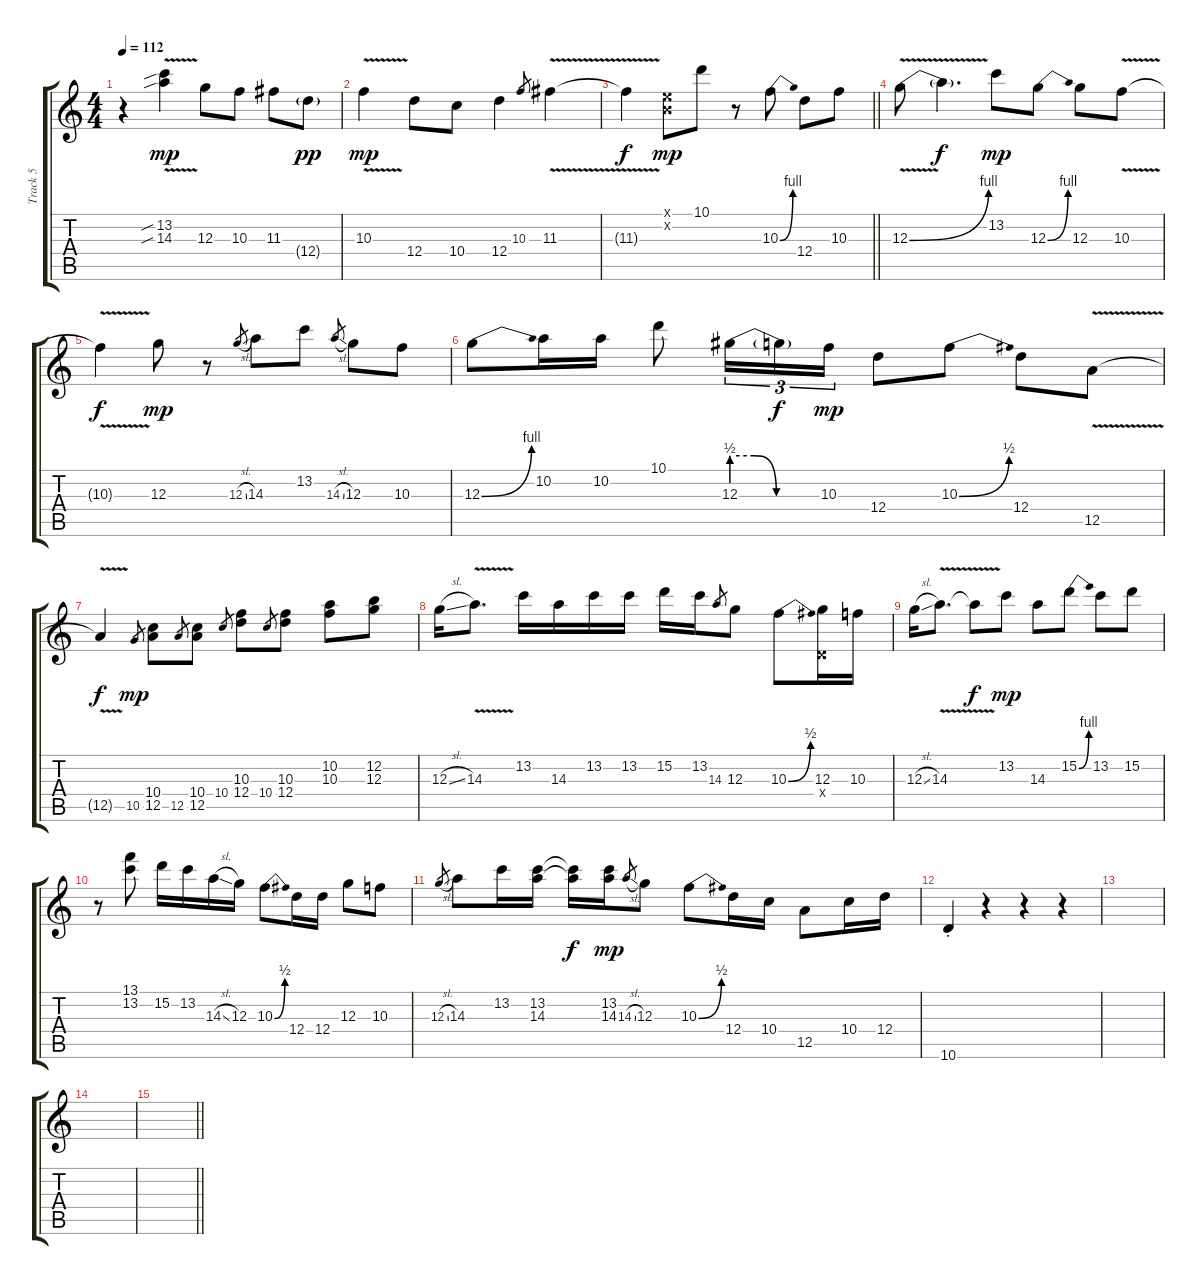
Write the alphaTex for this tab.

\track ("Track 5" "Track 5") {instrument overdrivenguitar}
\staff {score tabs}
\tuning (E4 B3 G3 D3 A2 E2) {hide}
\ts (4 4)
\tempo 112
\clef g2
\ks c
r.4{dy mp} (13.2{v sib} 14.3{v sib}).4 12.3.8 10.3.8 11.3.8 12.4{g}.8{dy pp} |
10.3{v}.4{dy mp} 12.4.8 10.4.8 12.4.4 10.3.8{gr} 11.3{v}.4 |
\barLineRight lightlight
11.3{t}.4{dy f} (0.1{x} 0.2{x}).8{dy mp} 10.1.8 r.8 10.3{be (bend 0 0 60 4)}.8 12.4.8 10.3.8 |
12.3{be (bend 0 0 60 4) v}.8 12.3{t}.4{d dy f} 13.2.8{dy mp} 12.3{be (bend 0 0 60 4)}.8 12.3.8 10.3{v}.8 |
10.3{t}.4{dy f} 12.3.8{dy mp} r.8 12.3{sl}.8{gr} 14.3.8 13.2.8 14.3{sl}.8{gr} 12.3.8 10.3.8 |
12.3{be (bend 0 0 60 4)}.8 10.2.16 10.2.16 10.1.8 12.3{be (custom 0 2 15 2 30 0 60 0)}.16{tu (3 2)} 12.3{t}.16{tu (3 2) dy f} 10.3.16{tu (3 2) dy mp} 12.4.8 10.3{be (bend 0 0 60 2)}.8 12.4.8 12.5{v}.8 |
12.5{t}.4{dy f} 10.5.8{gr dy mp} (10.4 12.5).8 12.5.8{gr} (10.4 12.5).8 10.4.8{gr} (10.3 12.4).8 10.4.8{gr} (10.3 12.4).8 (10.2 10.3).8 (12.2 12.3).8 |
12.3{sl}.16 14.3{v}.8{d} 13.2.16 14.3.16 13.2.16 13.2.16 15.2.16 13.2.16 14.3.8{gr} 12.3.8 10.3{be (bend 0 0 60 2)}.8 (12.3 0.4{x}).16 10.3.16 |
12.3{sl}.16 14.3{v}.8{d} 14.3{t}.8{dy f} 13.2.8{dy mp} 14.3.8 15.2{be (bend 0 0 60 4)}.8 13.2.8 15.2.8 |
r.8 (13.1 13.2).8 15.2.16 13.2.16 14.3{sl}.16 12.3.16 10.3{be (bend 0 0 60 2)}.8 12.4.16 12.4.16 12.3.8 10.3.8 |
12.3{sl}.8{gr} 14.3.8 13.2.16 (13.2 14.3).16 (13.2{t} 14.3{t}).16{dy f} (13.2 14.3).16{dy mp} 14.3{sl}.8{gr} 12.3.8 10.3{be (bend 0 0 60 2)}.8 12.4.16 10.4.16 12.5.8 10.4.16 12.4.16 |
10.6{st}.4 r.4 r.4 r.4 |
|
|
\barLineRight lightlight
